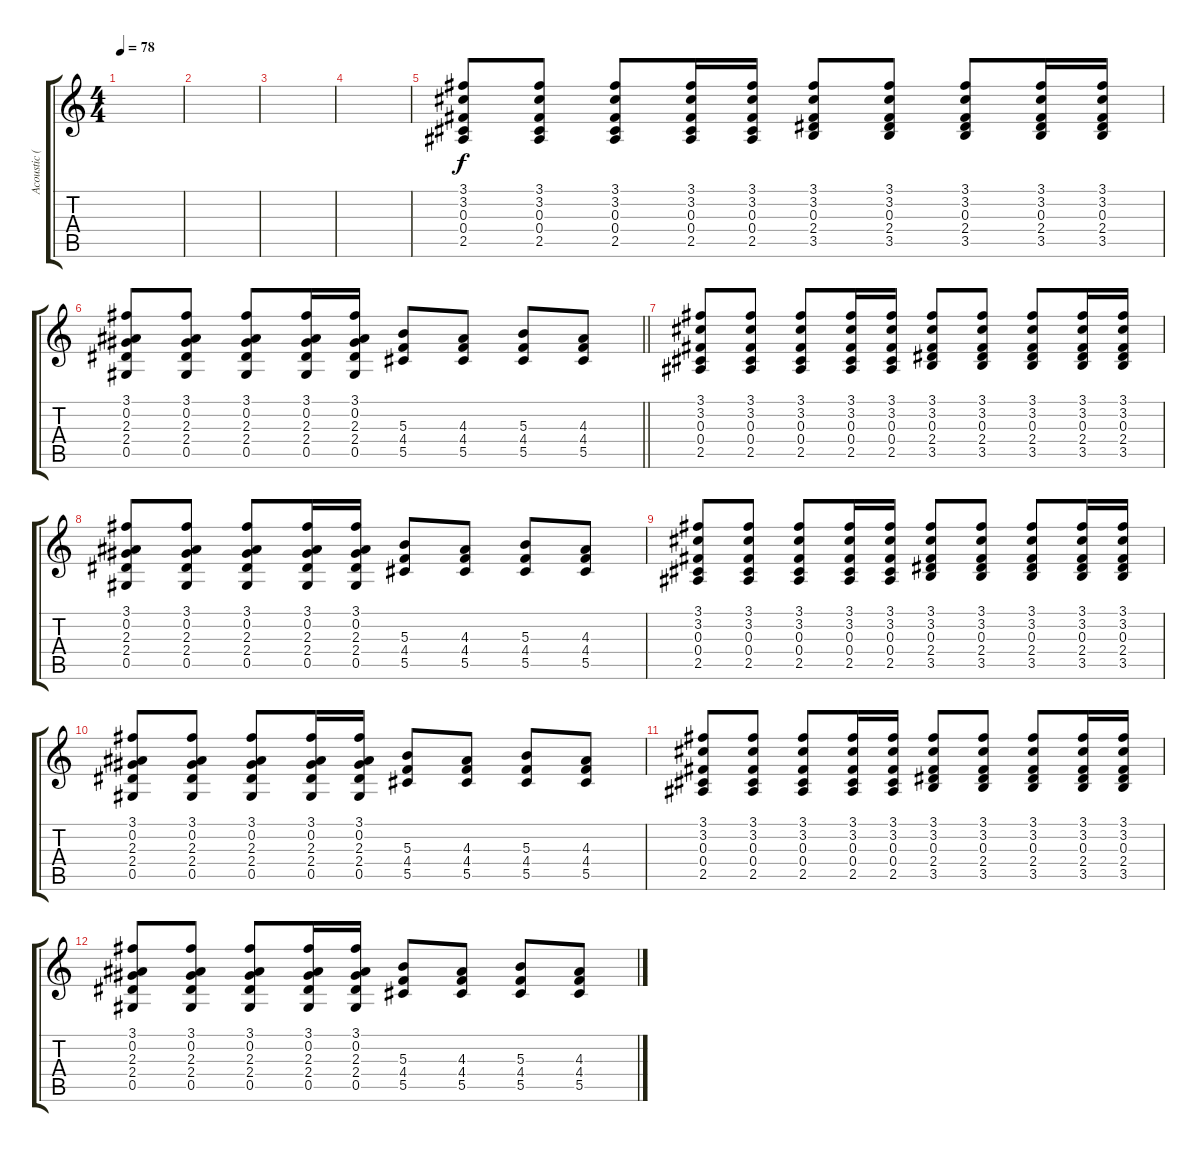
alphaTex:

\track ("Acoustic (shamo)" "Acoustic (") {instrument acousticguitarsteel}
\staff {score tabs}
\tuning (Eb4 Bb3 Gb3 Db3 Ab2 Eb2) {hide}
\ts (4 4)
\tempo 78
\clef g2
\ks c
|
|
|
|
(3.1 3.2 0.3 0.4 2.5).8 (3.1 3.2 0.3 0.4 2.5).8 (3.1 3.2 0.3 0.4 2.5).8 (3.1 3.2 0.3 0.4 2.5).16 (3.1 3.2 0.3 0.4 2.5).16 (3.1 3.2 0.3 2.4 3.5).8 (3.1 3.2 0.3 2.4 3.5).8 (3.1 3.2 0.3 2.4 3.5).8 (3.1 3.2 0.3 2.4 3.5).16 (3.1 3.2 0.3 2.4 3.5).16 |
\barLineRight lightlight
(3.1 0.2 2.3 2.4 0.5).8 (3.1 0.2 2.3 2.4 0.5).8 (3.1 0.2 2.3 2.4 0.5).8 (3.1 0.2 2.3 2.4 0.5).16 (3.1 0.2 2.3 2.4 0.5).16 (5.3 4.4 5.5).8 (4.3 4.4 5.5).8 (5.3 4.4 5.5).8 (4.3 4.4 5.5).8 |
(3.1 3.2 0.3 0.4 2.5).8 (3.1 3.2 0.3 0.4 2.5).8 (3.1 3.2 0.3 0.4 2.5).8 (3.1 3.2 0.3 0.4 2.5).16 (3.1 3.2 0.3 0.4 2.5).16 (3.1 3.2 0.3 2.4 3.5).8 (3.1 3.2 0.3 2.4 3.5).8 (3.1 3.2 0.3 2.4 3.5).8 (3.1 3.2 0.3 2.4 3.5).16 (3.1 3.2 0.3 2.4 3.5).16 |
(3.1 0.2 2.3 2.4 0.5).8 (3.1 0.2 2.3 2.4 0.5).8 (3.1 0.2 2.3 2.4 0.5).8 (3.1 0.2 2.3 2.4 0.5).16 (3.1 0.2 2.3 2.4 0.5).16 (5.3 4.4 5.5).8 (4.3 4.4 5.5).8 (5.3 4.4 5.5).8 (4.3 4.4 5.5).8 |
(3.1 3.2 0.3 0.4 2.5).8 (3.1 3.2 0.3 0.4 2.5).8 (3.1 3.2 0.3 0.4 2.5).8 (3.1 3.2 0.3 0.4 2.5).16 (3.1 3.2 0.3 0.4 2.5).16 (3.1 3.2 0.3 2.4 3.5).8 (3.1 3.2 0.3 2.4 3.5).8 (3.1 3.2 0.3 2.4 3.5).8 (3.1 3.2 0.3 2.4 3.5).16 (3.1 3.2 0.3 2.4 3.5).16 |
(3.1 0.2 2.3 2.4 0.5).8 (3.1 0.2 2.3 2.4 0.5).8 (3.1 0.2 2.3 2.4 0.5).8 (3.1 0.2 2.3 2.4 0.5).16 (3.1 0.2 2.3 2.4 0.5).16 (5.3 4.4 5.5).8 (4.3 4.4 5.5).8 (5.3 4.4 5.5).8 (4.3 4.4 5.5).8 |
(3.1 3.2 0.3 0.4 2.5).8 (3.1 3.2 0.3 0.4 2.5).8 (3.1 3.2 0.3 0.4 2.5).8 (3.1 3.2 0.3 0.4 2.5).16 (3.1 3.2 0.3 0.4 2.5).16 (3.1 3.2 0.3 2.4 3.5).8 (3.1 3.2 0.3 2.4 3.5).8 (3.1 3.2 0.3 2.4 3.5).8 (3.1 3.2 0.3 2.4 3.5).16 (3.1 3.2 0.3 2.4 3.5).16 |
(3.1 0.2 2.3 2.4 0.5).8 (3.1 0.2 2.3 2.4 0.5).8 (3.1 0.2 2.3 2.4 0.5).8 (3.1 0.2 2.3 2.4 0.5).16 (3.1 0.2 2.3 2.4 0.5).16 (5.3 4.4 5.5).8 (4.3 4.4 5.5).8 (5.3 4.4 5.5).8 (4.3 4.4 5.5).8
